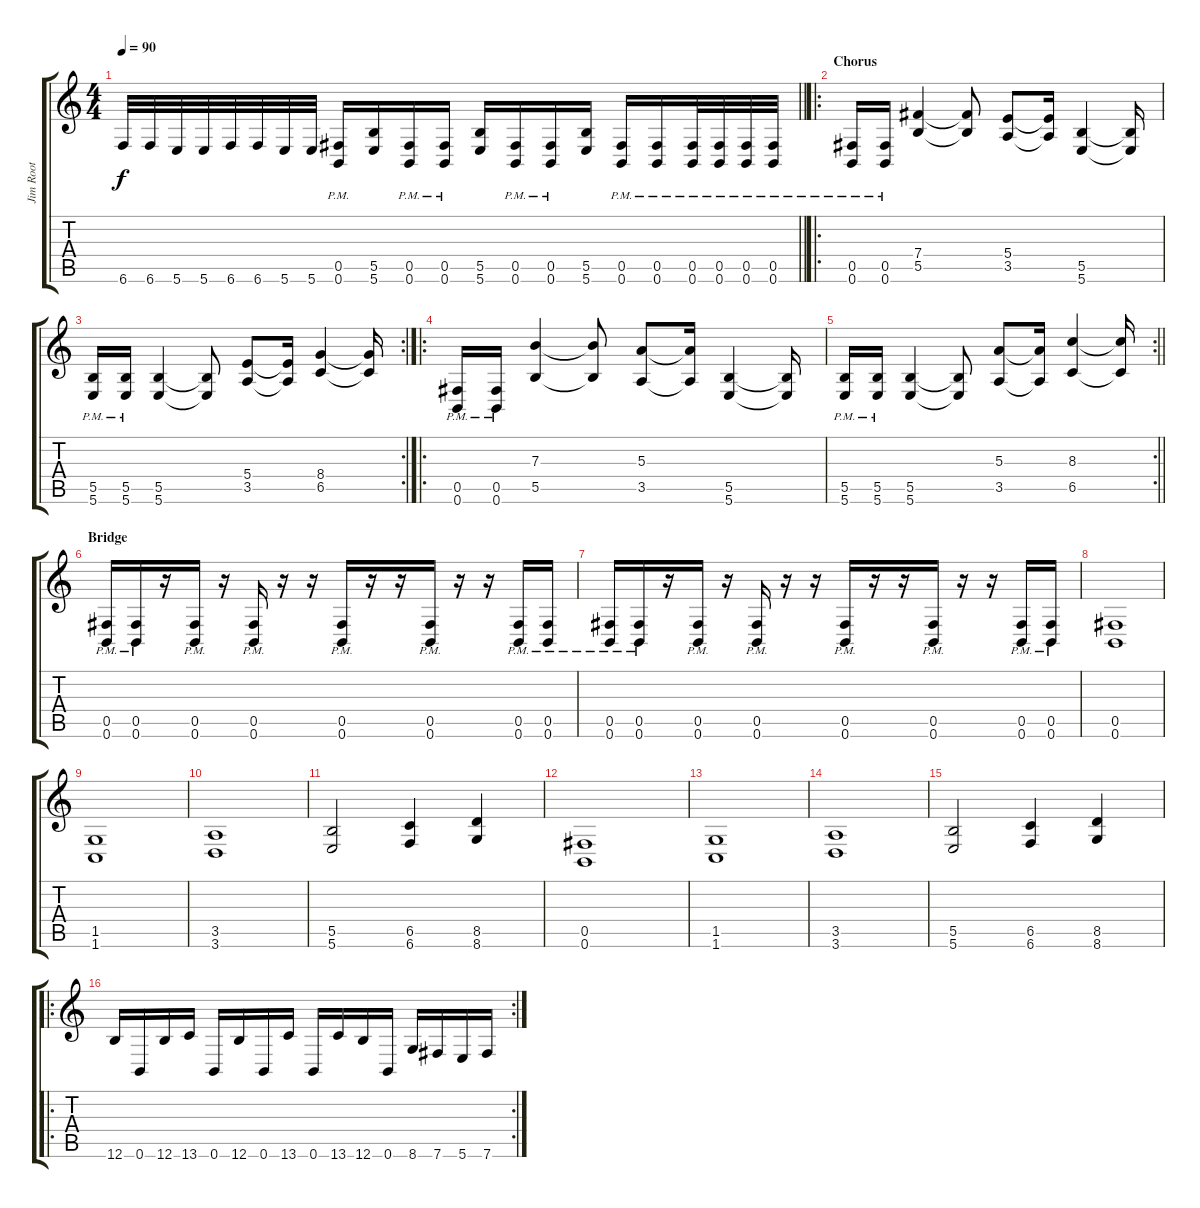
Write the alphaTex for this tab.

\track ("Jim Root" "Jim Root") {instrument distortionguitar}
\staff {score tabs}
\tuning (Db4 Ab3 E3 B2 Gb2 B1) {hide}
\ts (4 4)
\tempo 90
\clef g2
\barLineRight lightlight
\ks c
6.6.32{dy f} 6.6.32 5.6.32 5.6.32 6.6.32 6.6.32 5.6.32 5.6.32 (0.5{pm} 0.6{pm}).16 (5.5 5.6).16 (0.5{pm} 0.6{pm}).16 (0.5{pm} 0.6{pm}).16 (5.5 5.6).16 (0.5{pm} 0.6{pm}).16 (0.5{pm} 0.6{pm}).16 (5.5 5.6).16 (0.5{pm} 0.6{pm}).16 (0.5{pm} 0.6{pm}).16 (0.5{pm} 0.6{pm}).32 (0.5{pm} 0.6{pm}).32 (0.5{pm} 0.6{pm}).32 (0.5{pm} 0.6{pm}).32 |
\ro
\section ("" "Chorus")
(0.5{pm} 0.6{pm}).16 (0.5{pm} 0.6{pm}).16 (7.4 5.5).4 (7.4{t} 5.5{t}).8 (5.4 3.5).8 (5.4{t} 3.5{t}).16 (5.5 5.6).4 (5.5{t} 5.6{t}).16 |
\rc 2
(5.5{pm} 5.6{pm}).16 (5.5{pm} 5.6{pm}).16 (5.5 5.6).4 (5.5{t} 5.6{t}).8 (5.4 3.5).8 (5.4{t} 3.5{t}).16 (8.4 6.5).4 (8.4{t} 6.5{t}).16 |
\ro
(0.5{pm} 0.6{pm}).16 (0.5{pm} 0.6{pm}).16 (7.3 5.5).4 (7.3{t} 5.5{t}).8 (5.3 3.5).8 (5.3{t} 3.5{t}).16 (5.5 5.6).4 (5.5{t} 5.6{t}).16 |
\rc 2
\barLineRight lightlight
(5.5{pm} 5.6{pm}).16 (5.5{pm} 5.6{pm}).16 (5.5 5.6).4 (5.5{t} 5.6{t}).8 (5.3 3.5).8 (5.3{t} 3.5{t}).16 (8.3 6.5).4 (8.3{t} 6.5{t}).16 |
\section ("" "Bridge")
(0.5{pm} 0.6{pm}).16 (0.5{pm} 0.6{pm}).16 r.16 (0.5{pm} 0.6{pm}).16 r.16 (0.5{pm} 0.6{pm}).16 r.16 r.16 (0.5{pm} 0.6{pm}).16 r.16 r.16 (0.5{pm} 0.6{pm}).16 r.16 r.16 (0.5{pm} 0.6{pm}).16 (0.5{pm} 0.6{pm}).16 |
(0.5{pm} 0.6{pm}).16 (0.5{pm} 0.6{pm}).16 r.16 (0.5{pm} 0.6{pm}).16 r.16 (0.5{pm} 0.6{pm}).16 r.16 r.16 (0.5{pm} 0.6{pm}).16 r.16 r.16 (0.5{pm} 0.6{pm}).16 r.16 r.16 (0.5{pm} 0.6{pm}).16 (0.5{pm} 0.6{pm}).16 |
(0.5 0.6).1 |
(1.5 1.6).1 |
(3.5 3.6).1 |
(5.5 5.6).2 (6.5 6.6).4 (8.5 8.6).4 |
(0.5 0.6).1 |
(1.5 1.6).1 |
(3.5 3.6).1 |
(5.5 5.6).2 (6.5 6.6).4 (8.5 8.6).4 |
\ro
\rc 2
12.6.16 0.6.16 12.6.16 13.6.16 0.6.16 12.6.16 0.6.16 13.6.16 0.6.16 13.6.16 12.6.16 0.6.16 8.6.16 7.6.16 5.6.16 7.6.16
